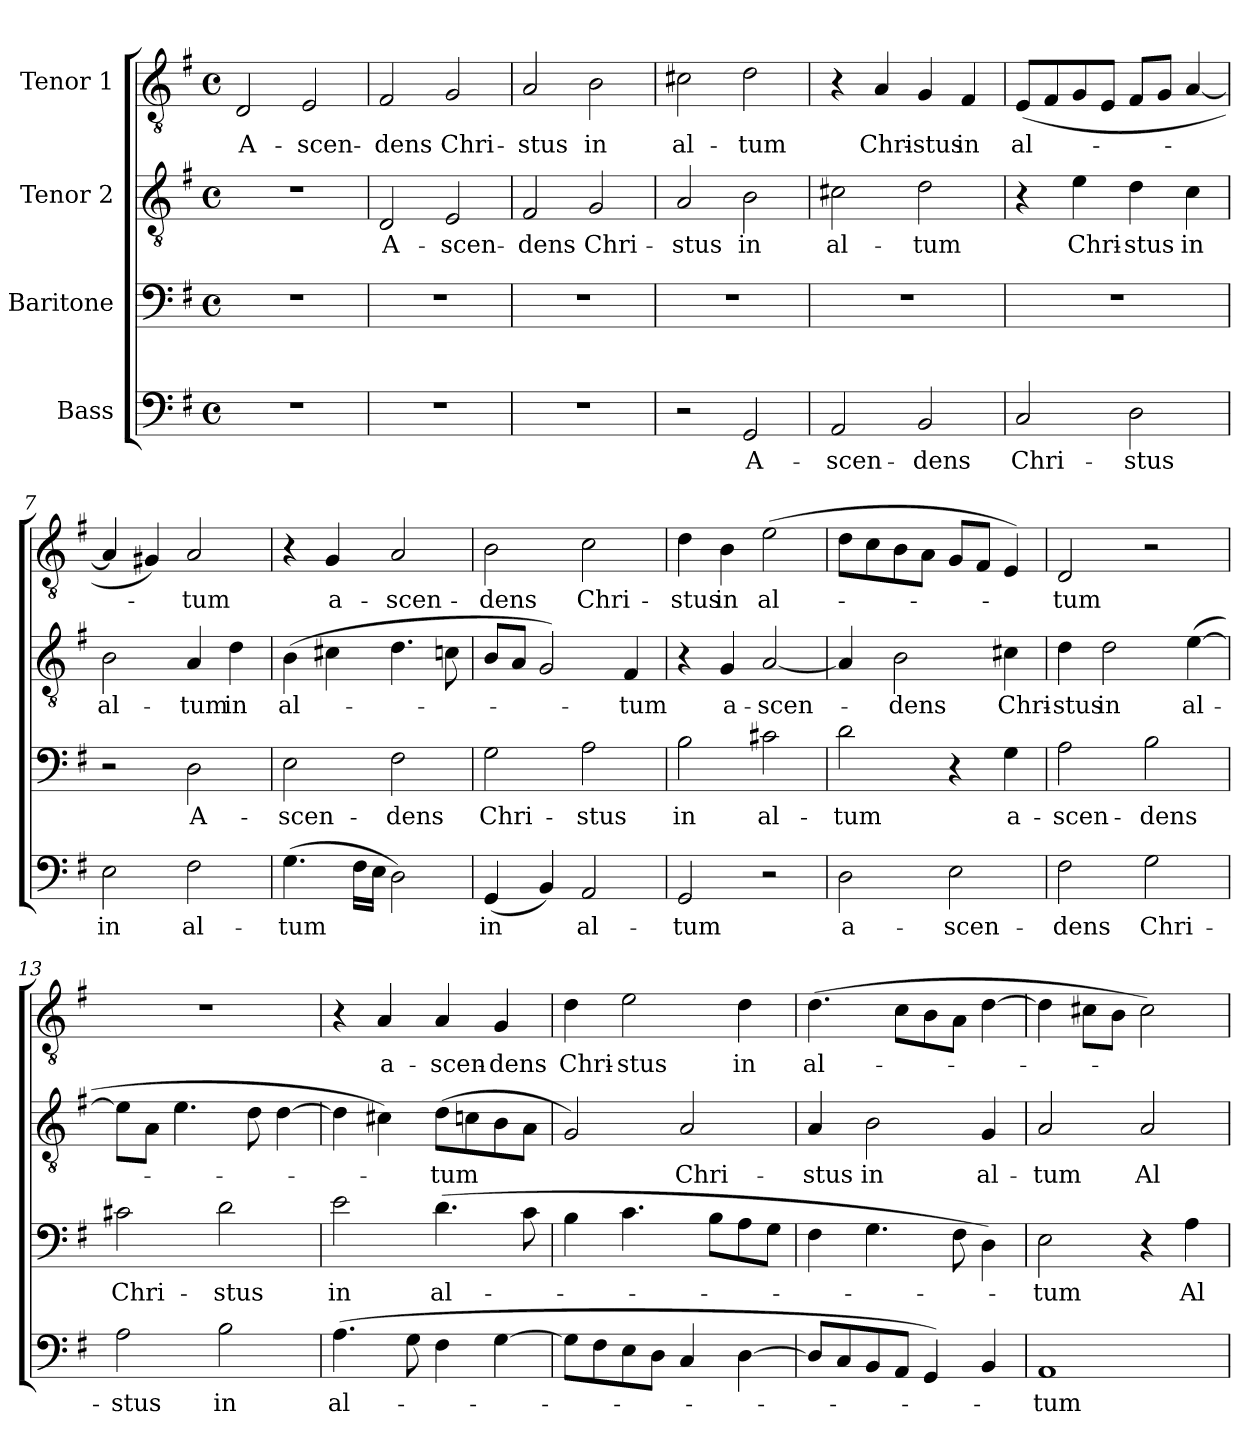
**kern	**text	**kern	**text	**kern	**text	**kern	**text
*part4	*part4	*part3	*part3	*part2	*part2	*part1	*part1
*staff4	*staff4	*staff3	*staff3	*staff2	*staff2	*staff1	*staff1
*I"Bass	*	*I"Baritone	*	*I"Tenor 2	*	*I"Tenor 1	*
*clefF4	*	*clefF4	*	*clefGv2	*	*clefGv2	*
*k[f#]	*	*k[f#]	*	*k[f#]	*	*k[f#]	*
*G:	*	*G:	*	*G:	*	*G:	*
*M4/4	*	*M4/4	*	*M4/4	*	*M4/4	*
*met(c)	*	*met(c)	*	*met(c)	*	*met(c)	*
=1	=1	=1	=1	=1	=1	=1	=1
1r	.	1r	.	1r	.	2D/	A-
.	.	.	.	.	.	2E/	-scen-
=2	=2	=2	=2	=2	=2	=2	=2
1r	.	1r	.	2D/	A-	2F#/	-dens
.	.	.	.	2E/	-scen-	2G/	Chri-
=3	=3	=3	=3	=3	=3	=3	=3
1r	.	1r	.	2F#/	-dens	2A/	-stus
.	.	.	.	2G/	Chri-	2B\	in
=4	=4	=4	=4	=4	=4	=4	=4
2r	.	1r	.	2A/	-stus	2c#X\	al-
2GG/	A-	.	.	2B\	in	2d\	-tum
!!LO:LB:g=z
=5	=5	=5	=5	=5	=5	=5	=5
2AA/	-scen-	1r	.	2c#X\	al-	4r	.
.	.	.	.	.	.	4A/	Chri-
2BB/	-dens	.	.	2d\	-tum	4G/	-stus
.	.	.	.	.	.	4F#/	in
=6	=6	=6	=6	=6	=6	=6	=6
2C/	Chri-	1r	.	4r	.	(8E/L	al-
.	.	.	.	.	.	8F#/	.
.	.	.	.	4e\	Chri-	8G/	.
.	.	.	.	.	.	8E/J	.
2D\	-stus	.	.	4d\	-stus	8F#/L	.
.	.	.	.	.	.	8G/J	.
.	.	.	.	4c\	in	[4A/	.
=7	=7	=7	=7	=7	=7	=7	=7
2E\	in	2r	.	2B\	al-	4A/]	.
.	.	.	.	.	.	4G#X/)	.
2F#\	al-	2D\	A-	4A/	-tum	2A/	-tum
.	.	.	.	4d\	in	.	.
=8	=8	=8	=8	=8	=8	=8	=8
(4.G\	-tum	2E\	-scen-	(4B\	al-	4r	.
.	.	.	.	4c#X\	.	4G/	a-
16F#\LL	.	.	.	.	.	.	.
16E\JJ	.	.	.	.	.	.	.
2D\)	.	2F#\	-dens	4.d\	.	2A/	-scen-
.	.	.	.	8cn\	.	.	.
!!LO:PB:g=z
=9	=9	=9	=9	=9	=9	=9	=9
(4GG/	in	2G\	Chri-	8B/L	.	2B\	-dens
.	.	.	.	8A/J	.	.	.
4BB/)	.	.	.	2G/)	.	.	.
2AA/	al-	2A\	-stus	.	.	2c\	Chri-
.	.	.	.	4F#/	-tum	.	.
=10	=10	=10	=10	=10	=10	=10	=10
2GG/	-tum	2B\	in	4r	.	4d\	-stus
.	.	.	.	4G/	a-	4B\	in
2r	.	2c#X\	al-	[2A/	-scen-	(2e\	al-
=11	=11	=11	=11	=11	=11	=11	=11
2D\	a-	2d\	-tum	4A/]	.	8d\L	.
.	.	.	.	.	.	8c\	.
.	.	.	.	2B\	-dens	8B\	.
.	.	.	.	.	.	8A\J	.
2E\	-scen-	4r	.	.	.	8G/L	.
.	.	.	.	.	.	8F#/J	.
.	.	4G\	a-	4c#X\	Chri-	4E/)	.
=12	=12	=12	=12	=12	=12	=12	=12
2F#\	-dens	2A\	-scen-	4d\	-stus	2D/	-tum
.	.	.	.	2d\	in	.	.
2G\	Chri-	2B\	-dens	.	.	2r	.
.	.	.	.	([4e\	al-	.	.
!!LO:LB:g=z
=13	=13	=13	=13	=13	=13	=13	=13
2A\	-stus	2c#X\	Chri-	8e\L]	.	1r	.
.	.	.	.	8A\J	.	.	.
.	.	.	.	4.e\	.	.	.
2B\	in	2d\	-stus	.	.	.	.
.	.	.	.	8d\	.	.	.
.	.	.	.	[4d\	.	.	.
=14	=14	=14	=14	=14	=14	=14	=14
(4.A\	al-	2e\	in	4d\]	.	4r	.
.	.	.	.	4c#X\)	.	4A/	a-
8G\	.	.	.	.	.	.	.
4F#\	.	(4.d\	al-	(8d\L	-tum	4A/	-scen-
.	.	.	.	8cn\	.	.	.
[4G\	.	.	.	8B\	.	4G/	-dens
.	.	8c\	.	8A\J	.	.	.
=15	=15	=15	=15	=15	=15	=15	=15
8G\L]	.	4B\	.	2G/)	.	4d\	Chri-
8F#\	.	.	.	.	.	.	.
8E\	.	4.c\	.	.	.	2e\	-stus
8D\J	.	.	.	.	.	.	.
4C/	.	.	.	2A/	Chri-	.	.
.	.	8B\L	.	.	.	.	.
[4D\	.	8A\	.	.	.	4d\	in
.	.	8G\J	.	.	.	.	.
=16	=16	=16	=16	=16	=16	=16	=16
8D/L]	.	4F#\	.	4A/	-stus	(4.d\	al-
8C/	.	.	.	.	.	.	.
8BB/	.	4.G\	.	2B\	in	.	.
8AA/J	.	.	.	.	.	8c\L	.
4GG/)	.	.	.	.	.	8B\	.
.	.	8F#\	.	.	.	8A\J	.
4BB/	.	4D\)	.	4G/	al-	[4d\	.
!!LO:LB:g=z
=17	=17	=17	=17	=17	=17	=17	=17
1AA	-tum	2E\	-tum	2A/	-tum	4d\]	.
.	.	.	.	.	.	8c#X\L	.
.	.	.	.	.	.	8B\J	.
.	.	4r	.	2A/	Al-	2c#\)	.
.	.	4A\	Al-	.	.	.	.
=	=	=	=	=	=	=	=
*-	*-	*-	*-	*-	*-	*-	*-
